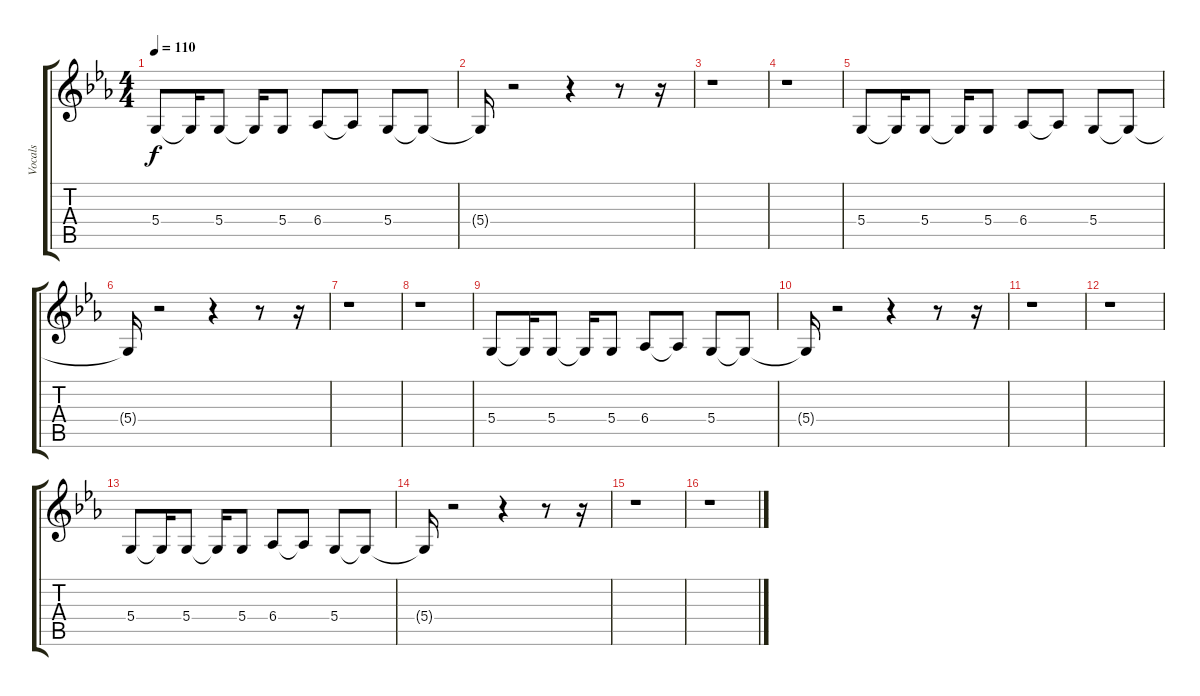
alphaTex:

\track ("Vocals" "Vocals") {instrument oboe}
\staff {score tabs}
\tuning (E4 B3 G3 D3 A2 E2) {hide}
\ts (4 4)
\tempo 110
\clef g2
\ks eb
5.4.8{dy f} 5.4{t}.16 5.4.8 5.4{t}.16 5.4.8 6.4.8 6.4{t}.8 5.4.8 5.4{t}.8 |
5.4{t}.16 r.2 r.4 r.8 r.16 |
r.1 |
r.1 |
5.4.8 5.4{t}.16 5.4.8 5.4{t}.16 5.4.8 6.4.8 6.4{t}.8 5.4.8 5.4{t}.8 |
5.4{t}.16 r.2 r.4 r.8 r.16 |
r.1 |
r.1 |
5.4.8 5.4{t}.16 5.4.8 5.4{t}.16 5.4.8 6.4.8 6.4{t}.8 5.4.8 5.4{t}.8 |
5.4{t}.16 r.2 r.4 r.8 r.16 |
r.1 |
r.1 |
5.4.8 5.4{t}.16 5.4.8 5.4{t}.16 5.4.8 6.4.8 6.4{t}.8 5.4.8 5.4{t}.8 |
5.4{t}.16 r.2 r.4 r.8 r.16 |
r.1 |
r.1
